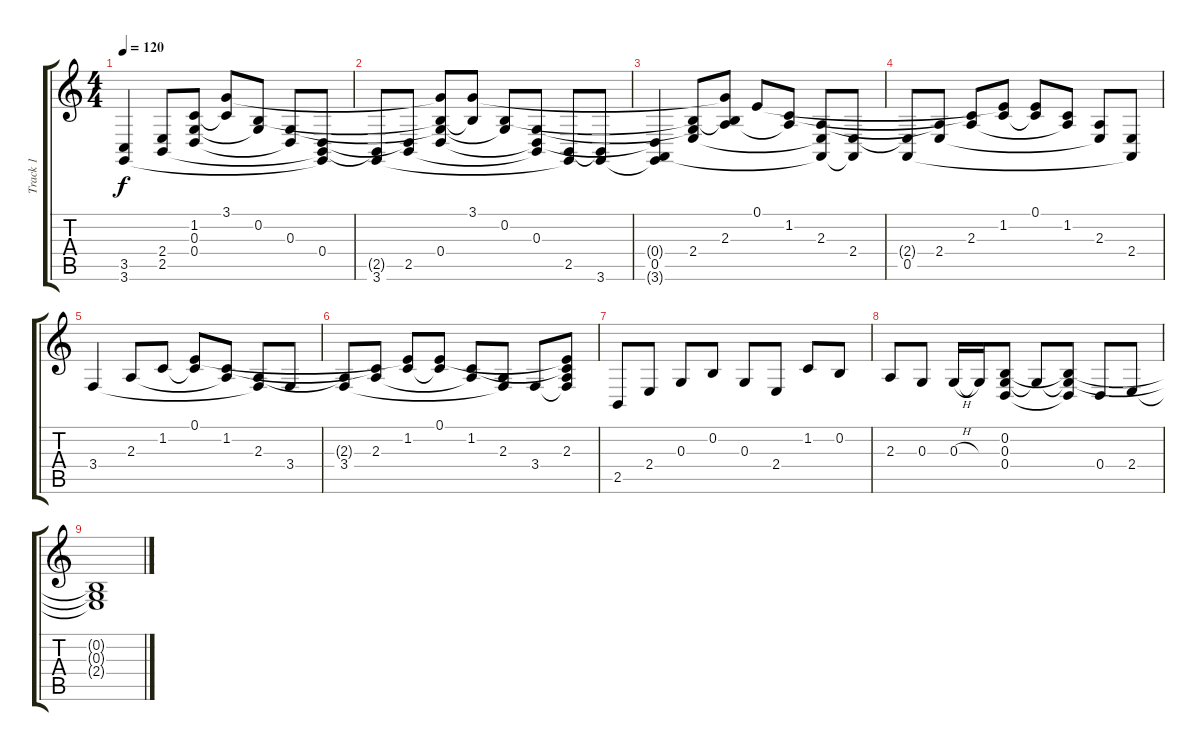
\track ("Track 1" "Track 1") {instrument acousticgrandpiano}
\staff {score tabs}
\tuning (E4 B3 G3 D3 A2 E2) {hide}
\ts (4 4)
\tempo 120
\clef g2
\ks c
(3.5{t} 3.6).4{dy f} (2.4{t} 2.5).8 (1.2{t} 0.3{t} 0.4).8 (3.1 1.2{t}).8 (0.2 0.3{t}).8 (0.3 0.4{t}).8 (0.4 2.5{t} 3.6{t}).8 |
(2.5{t} 3.6).8 (0.4{t} 2.5).8 (3.1{t} 0.2{t} 0.3{t} 0.4).8 (3.1 0.2{t}).8 (0.2 0.3{t}).8 (0.3 0.4{t} 2.5{t}).8 (2.5 3.6{t}).8 (2.5{t} 3.6).8 |
(0.4{t} 0.5 3.6{t}).4 (0.2{t} 0.3{t} 2.4).8 (3.1{t} 0.2{t} 2.3).8 0.1.8 (1.2 2.3{t}).8 (2.3 2.4{t} 0.5{t}).8 (2.4 0.5{t}).8 |
(2.4{t} 0.5).8 (2.3{t} 2.4).8 (1.2{t} 2.3).8 (0.1{t} 1.2).8 (0.1 1.2{t}).8 (1.2 2.3{t}).8 (2.3 2.4{t}).8 (2.4 0.5{t}).8 |
3.4.4 2.3.8 1.2.8 (0.1 1.2{t}).8 (1.2 2.3{t}).8 (2.3 3.4{t}).8 3.4.8 |
(2.3{t} 3.4).8 (1.2{t} 2.3).8 (0.1{t} 1.2).8 (0.1 1.2{t}).8 (1.2 2.3{t}).8 (2.3 3.4{t}).8 3.4.8 (0.1{t} 1.2{t} 2.3 3.4{t}).8 |
2.5.8 2.4.8 0.3.8 0.2.8 0.3.8 2.4.8 1.2.8 0.2.8 |
2.3.8{volume 0} 0.3.8 0.3{h}.16 0.3{t}.16 (0.2 0.3 0.4).8 0.3{t}.8 (0.2{t} 0.3{t} 0.4{t}).8 0.4.8 2.4.8 |
(0.2{t} 0.3{t} 2.4{t}).1
